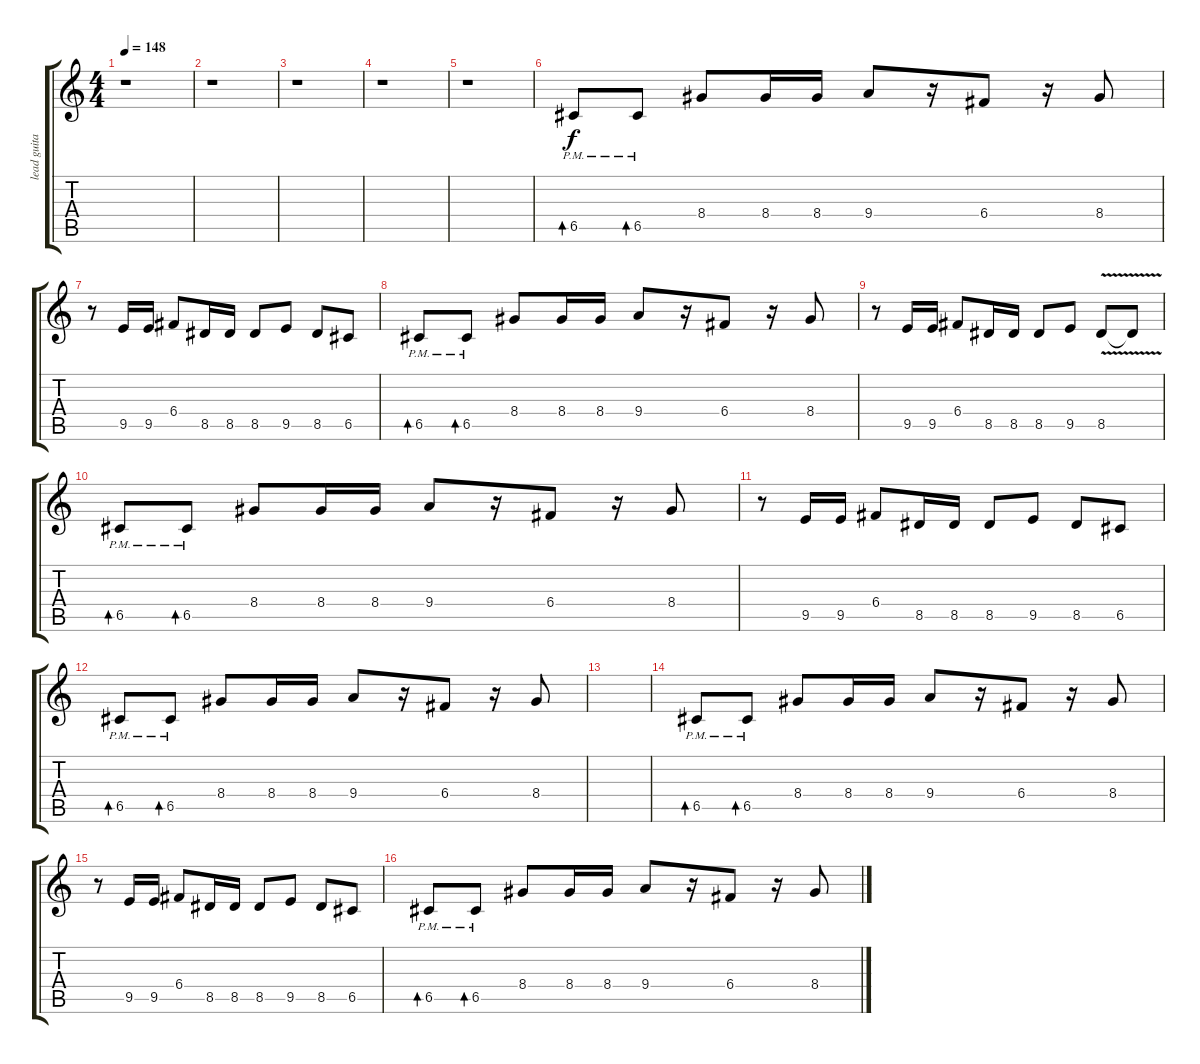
\track ("lead guitar" "lead guita") {instrument distortionguitar}
\staff {score tabs}
\tuning (D4 A3 F3 C3 G2 C2) {hide}
\ts (4 4)
\tempo 148
\clef g2
\ks c
r.1{dy f instrument distortionguitar} |
r.1 |
r.1 |
r.1 |
r.1 |
6.5{pm}.8{bd 30} 6.5{pm}.8{bd 30} 8.4.8 8.4.16 8.4.16 9.4.8 r.16 6.4.8 r.16 8.4.8 |
r.8 9.5.16 9.5.16 6.4.8 8.5.16 8.5.16 8.5.8 9.5.8 8.5.8 6.5.8 |
6.5{pm}.8{bd 30} 6.5{pm}.8{bd 30} 8.4.8 8.4.16 8.4.16 9.4.8 r.16 6.4.8 r.16 8.4.8 |
r.8 9.5.16 9.5.16 6.4.8 8.5.16 8.5.16 8.5.8 9.5.8 8.5{v}.8 8.5{t}.8 |
6.5{pm}.8{bd 30} 6.5{pm}.8{bd 30} 8.4.8 8.4.16 8.4.16 9.4.8 r.16 6.4.8 r.16 8.4.8 |
r.8 9.5.16 9.5.16 6.4.8 8.5.16 8.5.16 8.5.8 9.5.8 8.5.8 6.5.8 |
6.5{pm}.8{bd 30} 6.5{pm}.8{bd 30} 8.4.8 8.4.16 8.4.16 9.4.8 r.16 6.4.8 r.16 8.4.8 |
|
6.5{pm}.8{bd 30} 6.5{pm}.8{bd 30} 8.4.8 8.4.16 8.4.16 9.4.8 r.16 6.4.8 r.16 8.4.8 |
r.8 9.5.16 9.5.16 6.4.8 8.5.16 8.5.16 8.5.8 9.5.8 8.5.8 6.5.8 |
6.5{pm}.8{bd 30} 6.5{pm}.8{bd 30} 8.4.8 8.4.16 8.4.16 9.4.8 r.16 6.4.8 r.16 8.4.8
